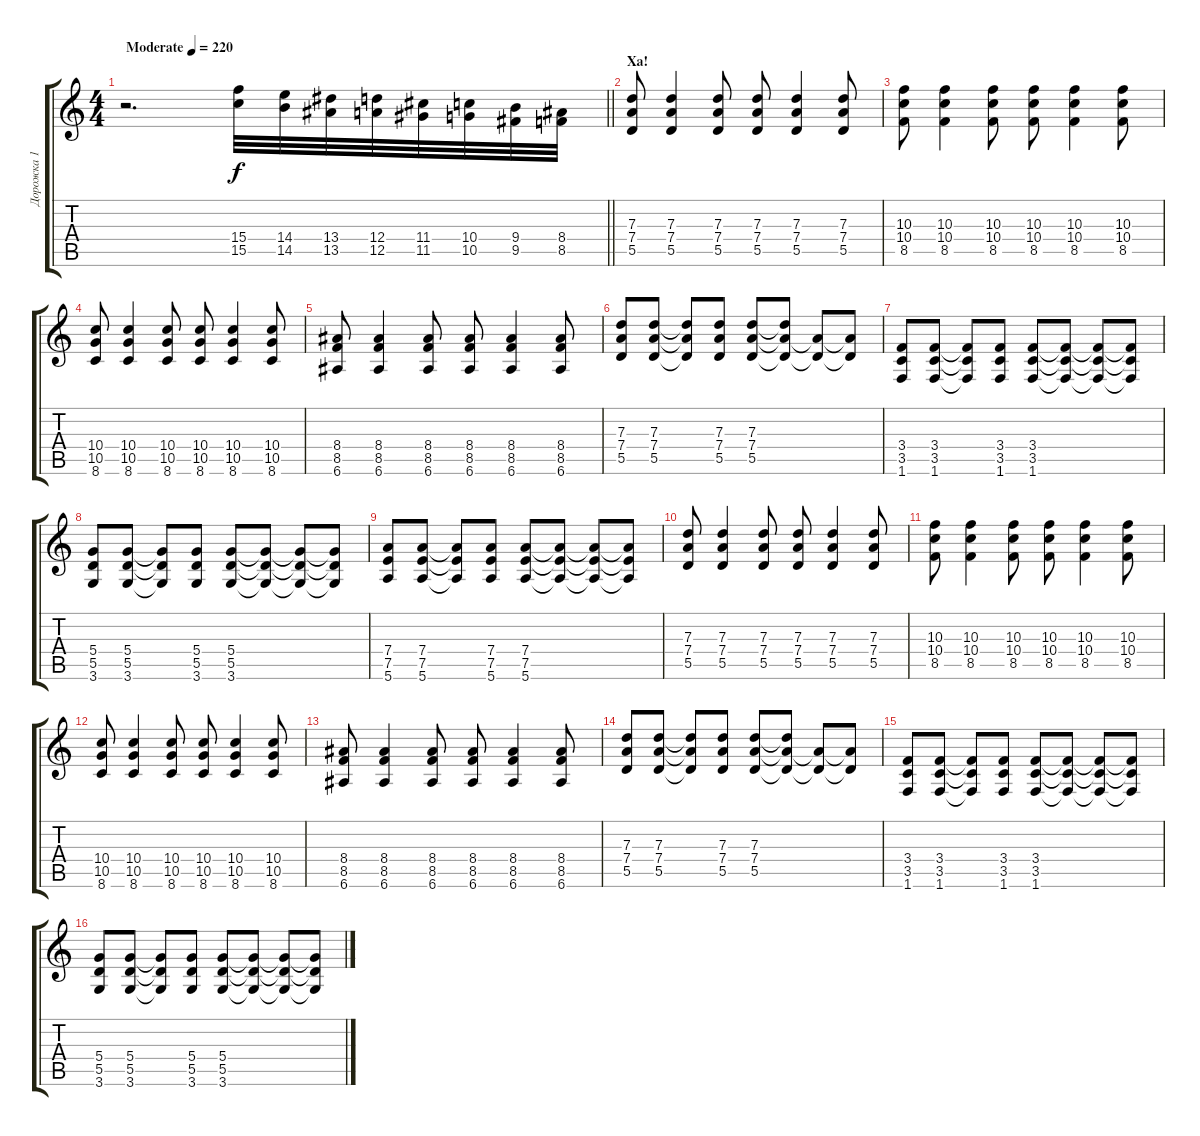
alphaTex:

\track ("Дорожка 1" "Дорожка 1") {instrument overdrivenguitar}
\staff {score tabs}
\tuning (E4 B3 G3 D3 A2 E2) {hide}
\ts (4 4)
\tempo (220 "Moderate")
\clef g2
\barLineRight lightlight
\ks c
r.2{d dy f instrument overdrivenguitar} (15.4 15.5).32 (14.4 14.5).32 (13.4 13.5).32 (12.4 12.5).32 (11.4 11.5).32 (10.4 10.5).32 (9.4 9.5).32 (8.4 8.5).32 |
\section ("" "Ха!")
(7.3 7.4 5.5).8 (7.3 7.4 5.5).4 (7.3 7.4 5.5).8 (7.3 7.4 5.5).8 (7.3 7.4 5.5).4 (7.3 7.4 5.5).8 |
(10.3 10.4 8.5).8 (10.3 10.4 8.5).4 (10.3 10.4 8.5).8 (10.3 10.4 8.5).8 (10.3 10.4 8.5).4 (10.3 10.4 8.5).8 |
(10.4 10.5 8.6).8 (10.4 10.5 8.6).4 (10.4 10.5 8.6).8 (10.4 10.5 8.6).8 (10.4 10.5 8.6).4 (10.4 10.5 8.6).8 |
(8.4 8.5 6.6).8 (8.4 8.5 6.6).4 (8.4 8.5 6.6).8 (8.4 8.5 6.6).8 (8.4 8.5 6.6).4 (8.4 8.5 6.6).8 |
(7.3 7.4 5.5).8 (7.3 7.4 5.5).8 (7.3{t} 7.4{t} 5.5{t}).8 (7.3 7.4 5.5).8 (7.3 7.4 5.5).8 (7.3{t} 7.4{t} 5.5{t}).8 (7.4{t} 5.5{t}).8 (7.4{t} 5.5{t}).8 |
(3.4 3.5 1.6).8 (3.4 3.5 1.6).8 (3.4{t} 3.5{t} 1.6{t}).8 (3.4 3.5 1.6).8 (3.4 3.5 1.6).8 (3.4{t} 3.5{t} 1.6{t}).8 (3.4{t} 3.5{t} 1.6{t}).8 (3.4{t} 3.5{t} 1.6{t}).8 |
(5.4 5.5 3.6).8 (5.4 5.5 3.6).8 (5.4{t} 5.5{t} 3.6{t}).8 (5.4 5.5 3.6).8 (5.4 5.5 3.6).8 (5.4{t} 5.5{t} 3.6{t}).8 (5.4{t} 5.5{t} 3.6{t}).8 (5.4{t} 5.5{t} 3.6{t}).8 |
(7.4 7.5 5.6).8 (7.4 7.5 5.6).8 (7.4{t} 7.5{t} 5.6{t}).8 (7.4 7.5 5.6).8 (7.4 7.5 5.6).8 (7.4{t} 7.5{t} 5.6{t}).8 (7.4{t} 7.5{t} 5.6{t}).8 (7.4{t} 7.5{t} 5.6{t}).8 |
(7.3 7.4 5.5).8 (7.3 7.4 5.5).4 (7.3 7.4 5.5).8 (7.3 7.4 5.5).8 (7.3 7.4 5.5).4 (7.3 7.4 5.5).8 |
(10.3 10.4 8.5).8 (10.3 10.4 8.5).4 (10.3 10.4 8.5).8 (10.3 10.4 8.5).8 (10.3 10.4 8.5).4 (10.3 10.4 8.5).8 |
(10.4 10.5 8.6).8 (10.4 10.5 8.6).4 (10.4 10.5 8.6).8 (10.4 10.5 8.6).8 (10.4 10.5 8.6).4 (10.4 10.5 8.6).8 |
(8.4 8.5 6.6).8 (8.4 8.5 6.6).4 (8.4 8.5 6.6).8 (8.4 8.5 6.6).8 (8.4 8.5 6.6).4 (8.4 8.5 6.6).8 |
(7.3 7.4 5.5).8 (7.3 7.4 5.5).8 (7.3{t} 7.4{t} 5.5{t}).8 (7.3 7.4 5.5).8 (7.3 7.4 5.5).8 (7.3{t} 7.4{t} 5.5{t}).8 (7.4{t} 5.5{t}).8 (7.4{t} 5.5{t}).8 |
(3.4 3.5 1.6).8 (3.4 3.5 1.6).8 (3.4{t} 3.5{t} 1.6{t}).8 (3.4 3.5 1.6).8 (3.4 3.5 1.6).8 (3.4{t} 3.5{t} 1.6{t}).8 (3.4{t} 3.5{t} 1.6{t}).8 (3.4{t} 3.5{t} 1.6{t}).8 |
(5.4 5.5 3.6).8 (5.4 5.5 3.6).8 (5.4{t} 5.5{t} 3.6{t}).8 (5.4 5.5 3.6).8 (5.4 5.5 3.6).8 (5.4{t} 5.5{t} 3.6{t}).8 (5.4{t} 5.5{t} 3.6{t}).8 (5.4{t} 5.5{t} 3.6{t}).8
